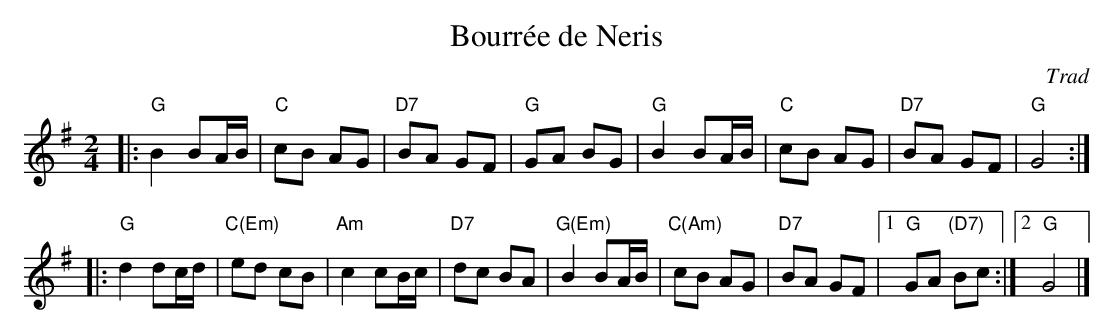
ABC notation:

X:1
T: Bourr\'ee de Neris
O: Trad
M: 2/4
L: 1/16
K: G
|: "G"B4 B2AB | "C"c2B2 A2G2 | "D7"B2A2 G2F2 |  "G"G2A2 B2G2 \
|  "G"B4 B2AB | "C"c2B2 A2G2 | "D7"B2A2 G2F2 |  "G"G8 :|
|: "G"d4 d2cd | "C(Em)"e2d2 c2B2 | "Am"c4   c2Bc |  "D7"d2c2 B2A2 \
|  "G(Em)"B4 B2AB | "C(Am)"c2B2 A2G2 | "D7"B2A2 G2F2 |1 "G"G2A2 "(D7)"B2c2 :|2 "G"G8 |]
